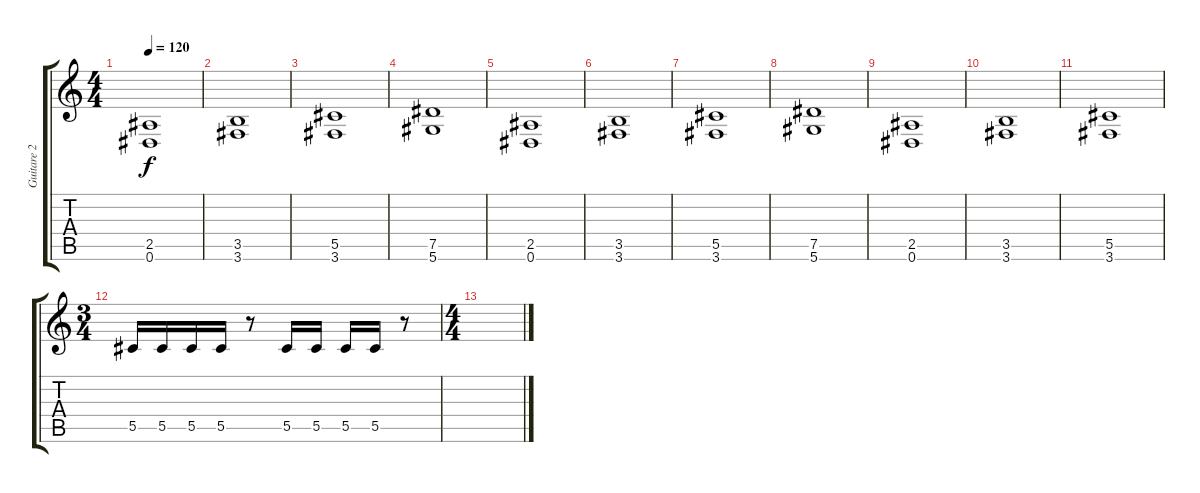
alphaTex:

\track ("Guitare 2" "Guitare 2") {instrument distortionguitar}
\staff {score tabs}
\tuning (Eb4 Bb3 Gb3 Db3 Ab2 Eb2) {hide}
\ts (4 4)
\tempo 120
\clef g2
\ks c
(2.5 0.6).1{dy f} |
(3.5 3.6).1 |
(5.5 3.6).1 |
(7.5 5.6).1 |
(2.5 0.6).1 |
(3.5 3.6).1 |
(5.5 3.6).1 |
(7.5 5.6).1 |
(2.5 0.6).1 |
(3.5 3.6).1 |
(5.5 3.6).1 |
\ts (3 4)
5.5.16 5.5.16 5.5.16 5.5.16 r.8 5.5.16 5.5.16 5.5.16 5.5.16 r.8 |
\ts (4 4)
